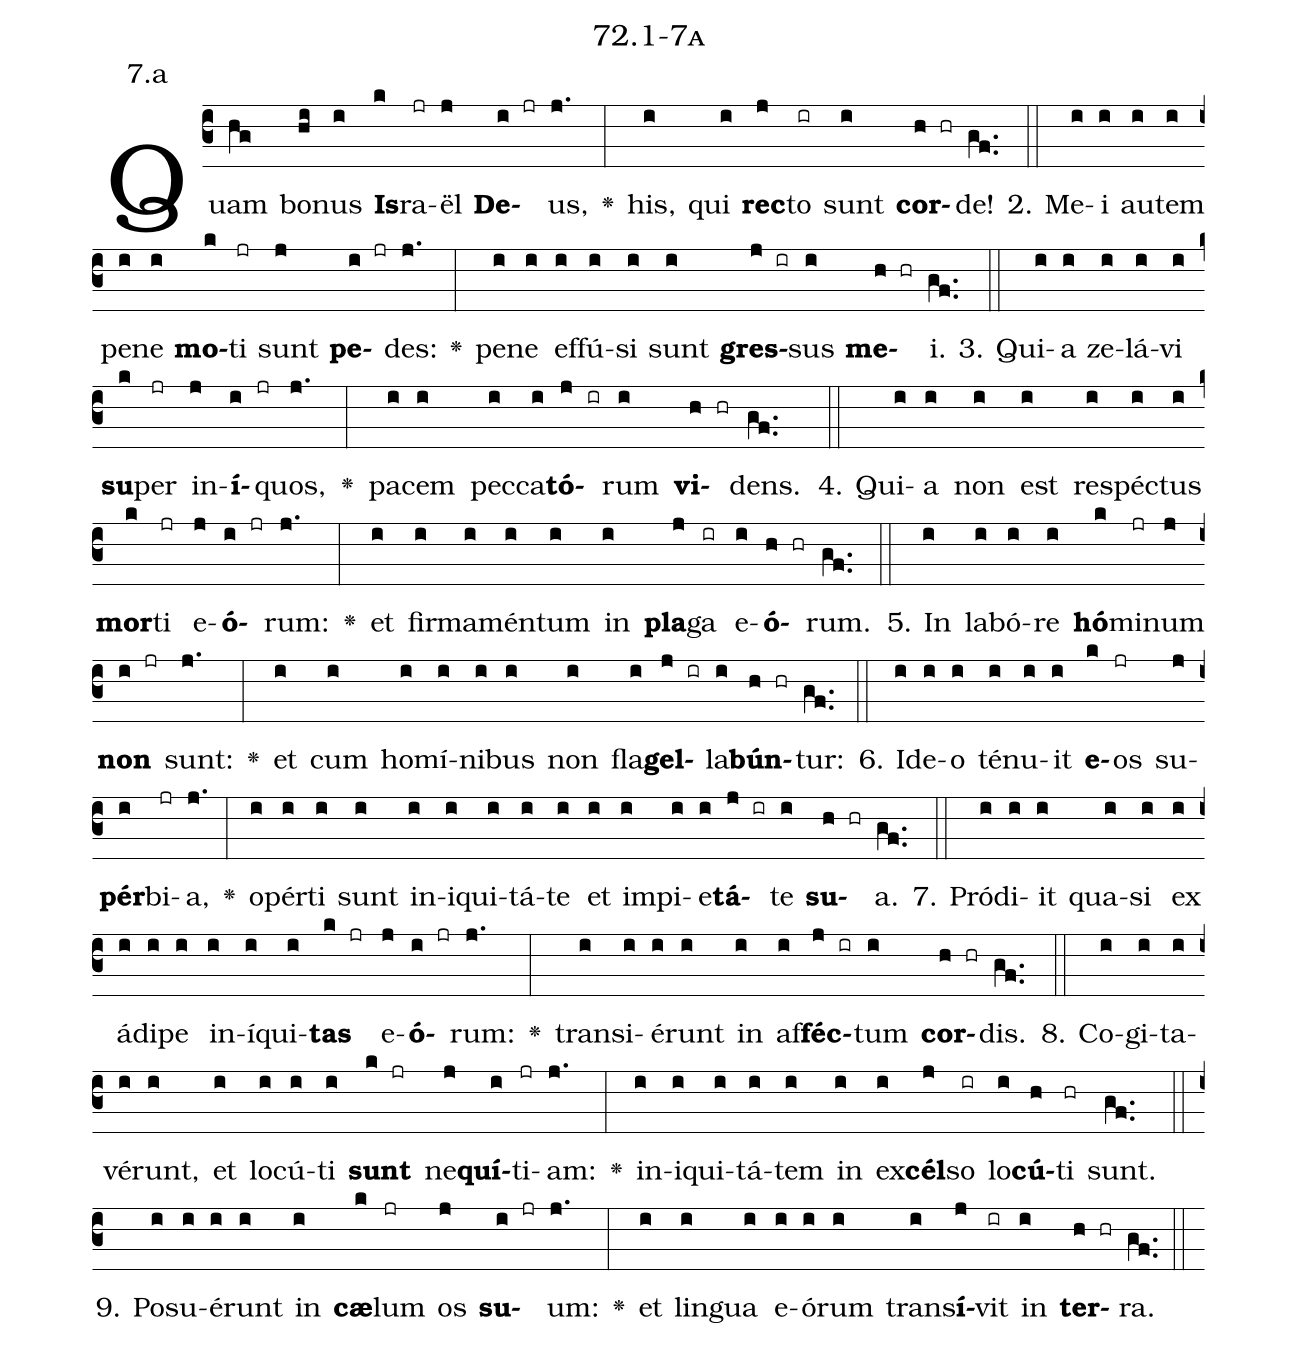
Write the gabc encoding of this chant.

name: 72.1-7a;
annotation: 7.a;
%%
(c3)Quam(hg) bo(hi)nus(i) <b>Is</b>(k)ra(jr)ël(j) <b>De</b>(i jr)us,(j.) <v>\greheightstar</v>(:) his,(i) qui(i) <b>rec</b>(j)to(ir) sunt(i) <b>cor</b>(h hr)de!(gf..) (::)
2. Me(i)i(i) au(i)tem(i) pe(i)ne(i) <b>mo</b>(k)ti(jr) sunt(j) <b>pe</b>(i jr)des:(j.) <v>\greheightstar</v>(:) pe(i)ne(i) ef(i)fú(i)si(i) sunt(i) <b>gres</b>(j ir)sus(i) <b>me</b>(h hr)i.(gf..) (::)
3. Qui(i)a(i) ze(i)lá(i)vi(i) <b>su</b>(k)per(jr) in(j)<b>í</b>(i jr)quos,(j.) <v>\greheightstar</v>(:) pa(i)cem(i) pec(i)ca(i)<b>tó</b>(j ir)rum(i) <b>vi</b>(h hr)dens.(gf..) (::)
4. Qui(i)a(i) non(i) est(i) re(i)spéc(i)tus(i) <b>mor</b>(k)ti(jr) e(j)<b>ó</b>(i jr)rum:(j.) <v>\greheightstar</v>(:) et(i) fir(i)ma(i)mén(i)tum(i) in(i) <b>pla</b>(j)ga(ir) e(i)<b>ó</b>(h hr)rum.(gf..) (::)
5. In(i) la(i)bó(i)re(i) <b>hó</b>(k)mi(jr)num(j) <b>non</b>(i jr) sunt:(j.) <v>\greheightstar</v>(:) et(i) cum(i) ho(i)mí(i)ni(i)bus(i) non(i) fla(i)<b>gel</b>(j ir)la(i)<b>bún</b>(h hr)tur:(gf..) (::)
6. Id(i)e(i)o(i) té(i)nu(i)it(i) <b>e</b>(k)os(jr) su(j)<b>pér</b>(i)bi(jr)a,(j.) <v>\greheightstar</v>(:) o(i)pér(i)ti(i) sunt(i) in(i)i(i)qui(i)tá(i)te(i) et(i) im(i)pi(i)e(i)<b>tá</b>(j ir)te(i) <b>su</b>(h hr)a.(gf..) (::)
7. Pród(i)i(i)it(i) qua(i)si(i) ex(i) á(i)di(i)pe(i) in(i)í(i)qui(i)<b>tas</b>(k jr) e(j)<b>ó</b>(i jr)rum:(j.) <v>\greheightstar</v>(:) trans(i)i(i)é(i)runt(i) in(i) af(i)<b>féc</b>(j ir)tum(i) <b>cor</b>(h hr)dis.(gf..) (::)
8. Co(i)gi(i)ta(i)vé(i)runt,(i) et(i) lo(i)cú(i)ti(i) <b>sunt</b>(k jr) ne(j)<b>quí</b>(i)ti(jr)am:(j.) <v>\greheightstar</v>(:) in(i)i(i)qui(i)tá(i)tem(i) in(i) ex(i)<b>cél</b>(j)so(ir) lo(i)<b>cú</b>(h)ti(hr) sunt.(gf..) (::)
9. Po(i)su(i)é(i)runt(i) in(i) <b>cæ</b>(k)lum(jr) os(j) <b>su</b>(i jr)um:(j.) <v>\greheightstar</v>(:) et(i) lin(i)gua(i) e(i)ó(i)rum(i) trans(i)<b>í</b>(j)vit(ir) in(i) <b>ter</b>(h hr)ra.(gf..) (::)
